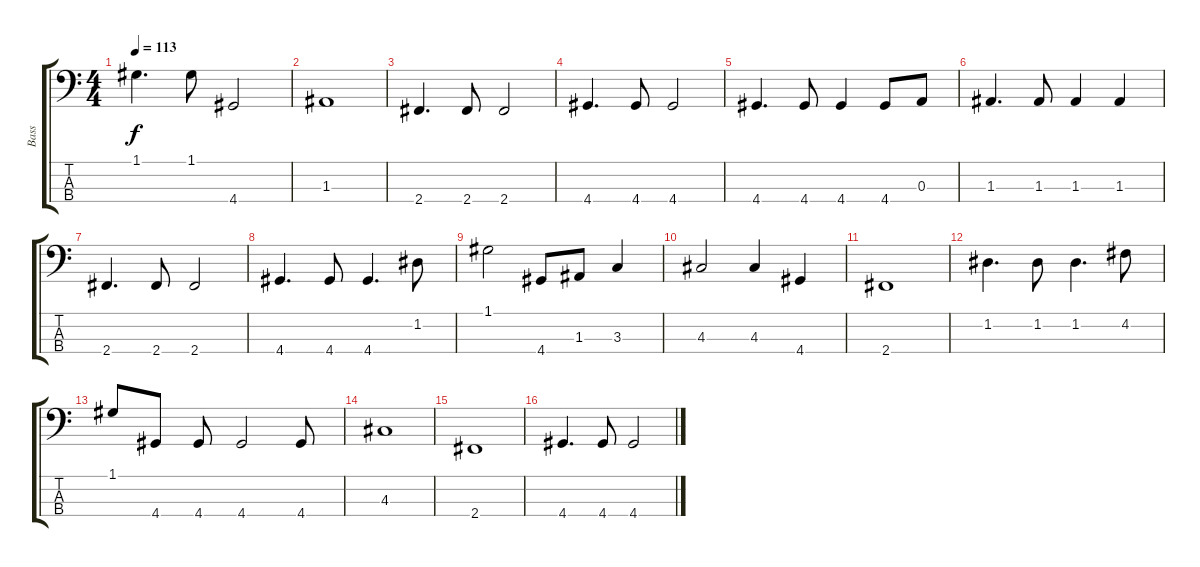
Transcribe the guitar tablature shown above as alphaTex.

\track ("Bass" "Bass") {instrument fretlessbass}
\staff {score tabs}
\tuning (G2 D2 A1 E1) {hide}
\ts (4 4)
\tempo 113
\clef f4
\ks c
1.1.4{d dy f} 1.1.8 4.4.2 |
1.3.1 |
2.4.4{d} 2.4.8 2.4.2 |
4.4.4{d} 4.4.8 4.4.2 |
4.4.4{d} 4.4.8 4.4.4 4.4.8 0.3.8 |
1.3.4{d} 1.3.8 1.3.4 1.3.4 |
2.4.4{d} 2.4.8 2.4.2 |
4.4.4{d} 4.4.8 4.4.4{d} 1.2.8 |
1.1.2 4.4.8 1.3.8 3.3.4 |
4.3.2 4.3.4 4.4.4 |
2.4.1 |
1.2.4{d} 1.2.8 1.2.4{d} 4.2.8 |
1.1.8 4.4.8 4.4.8 4.4.2 4.4.8 |
4.3.1 |
2.4.1 |
4.4.4{d} 4.4.8 4.4.2
